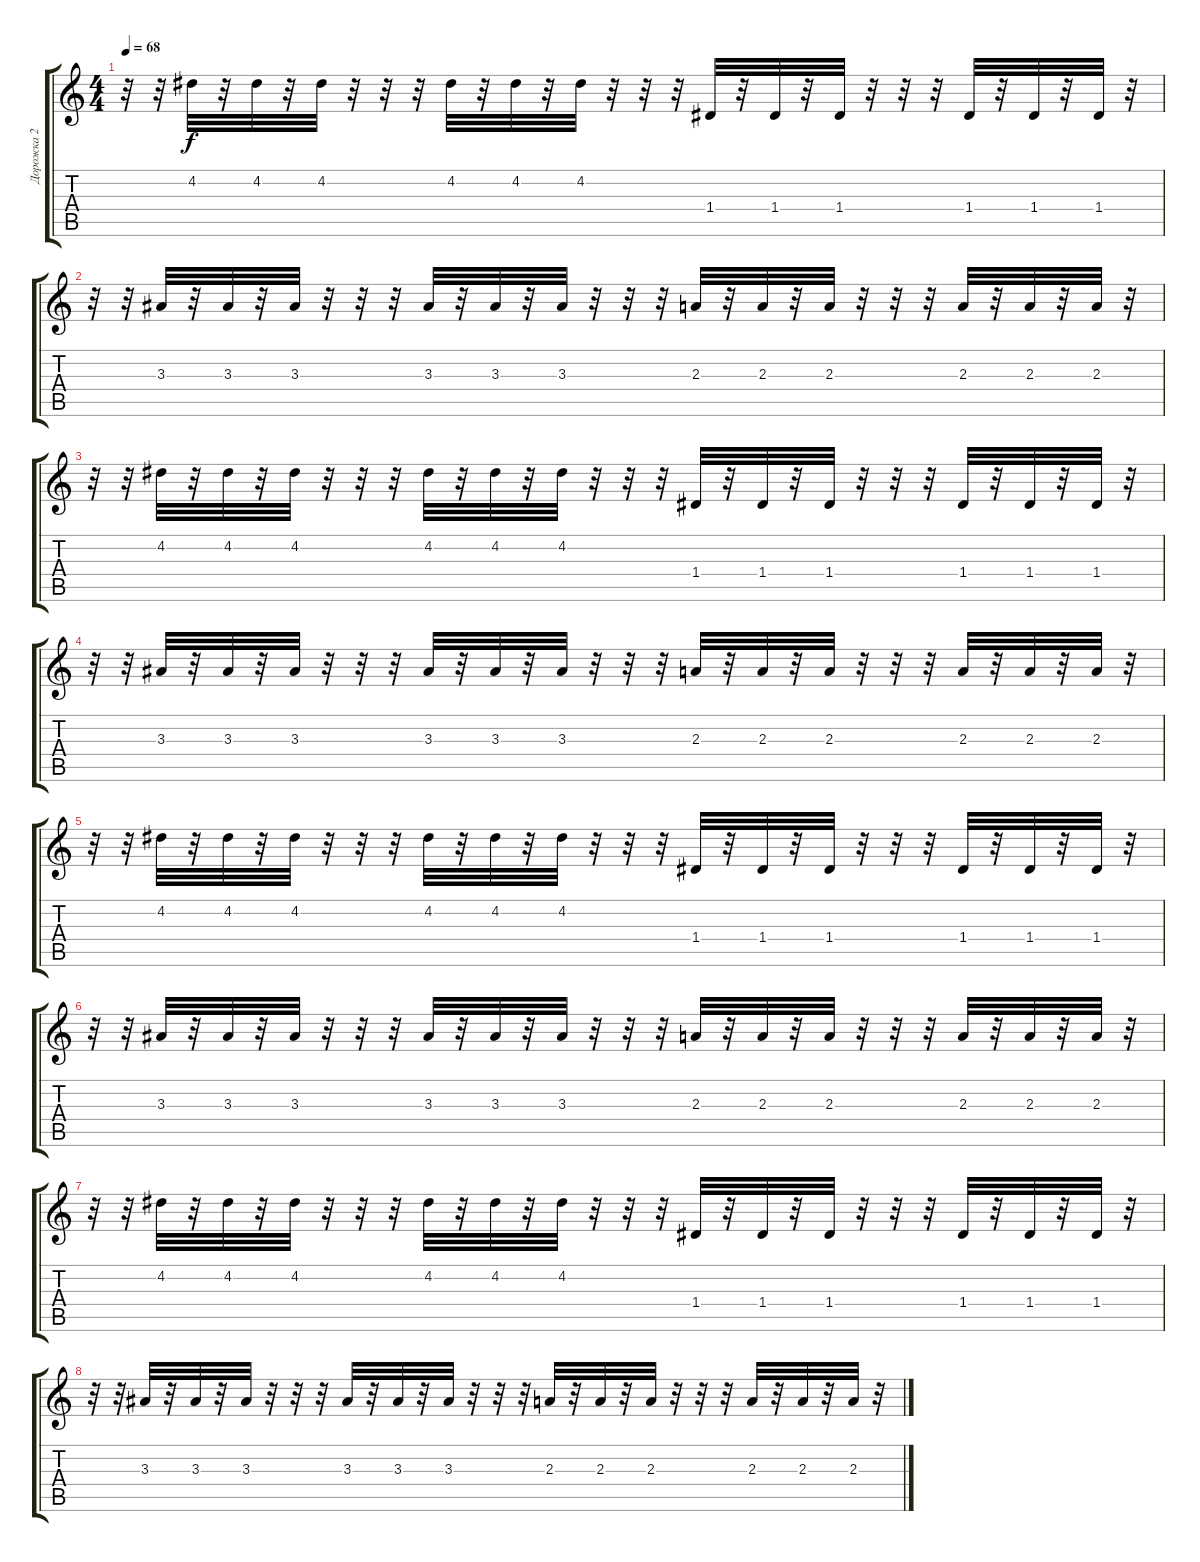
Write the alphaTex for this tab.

\track ("Дорожка 2" "Дорожка 2") {instrument electricbassfinger}
\staff {score tabs}
\tuning (E4 B3 G3 D3 A2 E2) {hide}
\ts (4 4)
\tempo 68
\clef g2
\ks c
r.32{dy f} r.32 4.2.32 r.32 4.2.32 r.32 4.2.32 r.32 r.32 r.32 4.2.32 r.32 4.2.32 r.32 4.2.32 r.32 r.32 r.32 1.4.32 r.32 1.4.32 r.32 1.4.32 r.32 r.32 r.32 1.4.32 r.32 1.4.32 r.32 1.4.32 r.32 |
r.32 r.32 3.3.32 r.32 3.3.32 r.32 3.3.32 r.32 r.32 r.32 3.3.32 r.32 3.3.32 r.32 3.3.32 r.32 r.32 r.32 2.3.32 r.32 2.3.32 r.32 2.3.32 r.32 r.32 r.32 2.3.32 r.32 2.3.32 r.32 2.3.32 r.32 |
r.32 r.32 4.2.32 r.32 4.2.32 r.32 4.2.32 r.32 r.32 r.32 4.2.32 r.32 4.2.32 r.32 4.2.32 r.32 r.32 r.32 1.4.32 r.32 1.4.32 r.32 1.4.32 r.32 r.32 r.32 1.4.32 r.32 1.4.32 r.32 1.4.32 r.32 |
r.32 r.32 3.3.32 r.32 3.3.32 r.32 3.3.32 r.32 r.32 r.32 3.3.32 r.32 3.3.32 r.32 3.3.32 r.32 r.32 r.32 2.3.32 r.32 2.3.32 r.32 2.3.32 r.32 r.32 r.32 2.3.32 r.32 2.3.32 r.32 2.3.32 r.32 |
r.32 r.32 4.2.32 r.32 4.2.32 r.32 4.2.32 r.32 r.32 r.32 4.2.32 r.32 4.2.32 r.32 4.2.32 r.32 r.32 r.32 1.4.32 r.32 1.4.32 r.32 1.4.32 r.32 r.32 r.32 1.4.32 r.32 1.4.32 r.32 1.4.32 r.32 |
r.32 r.32 3.3.32 r.32 3.3.32 r.32 3.3.32 r.32 r.32 r.32 3.3.32 r.32 3.3.32 r.32 3.3.32 r.32 r.32 r.32 2.3.32 r.32 2.3.32 r.32 2.3.32 r.32 r.32 r.32 2.3.32 r.32 2.3.32 r.32 2.3.32 r.32 |
r.32 r.32 4.2.32 r.32 4.2.32 r.32 4.2.32 r.32 r.32 r.32 4.2.32 r.32 4.2.32 r.32 4.2.32 r.32 r.32 r.32 1.4.32 r.32 1.4.32 r.32 1.4.32 r.32 r.32 r.32 1.4.32 r.32 1.4.32 r.32 1.4.32 r.32 |
r.32 r.32 3.3.32 r.32 3.3.32 r.32 3.3.32 r.32 r.32 r.32 3.3.32 r.32 3.3.32 r.32 3.3.32 r.32 r.32 r.32 2.3.32 r.32 2.3.32 r.32 2.3.32 r.32 r.32 r.32 2.3.32 r.32 2.3.32 r.32 2.3.32 r.32
